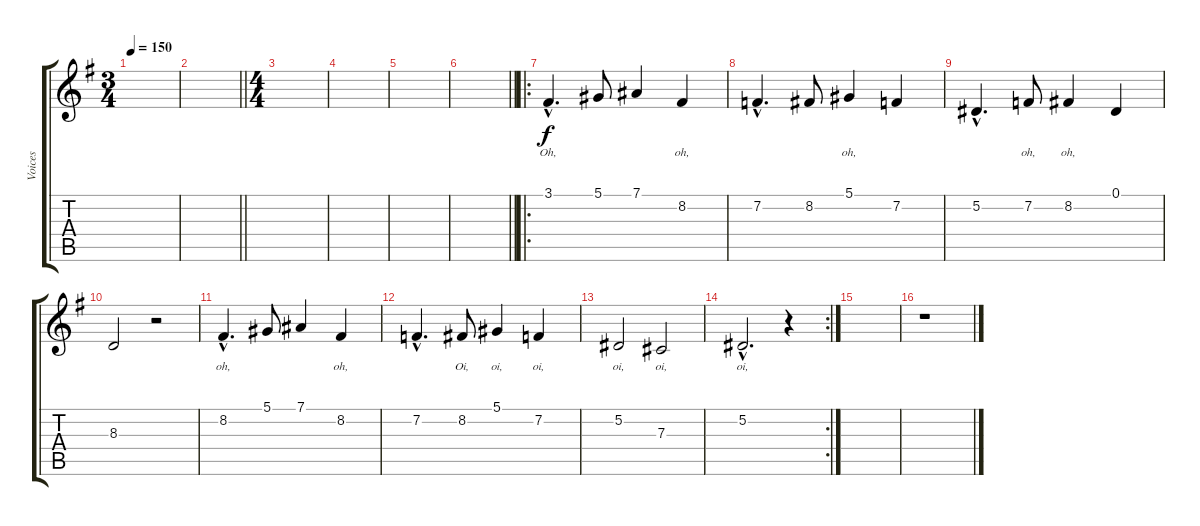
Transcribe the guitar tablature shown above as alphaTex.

\track ("Voices" "Voices") {instrument piccolo}
\staff {score tabs}
\tuning (Eb4 Bb3 Gb3 Db3 Ab2 Eb2) {hide}
\ts (3 4)
\tempo 150
\clef g2
\ks g
|
\barLineRight lightlight
|
\ts (4 4)
|
|
|
\barLineRight lightlight
|
\ro
3.1{hac}.4{d lyrics (0 "Oh,") lyrics (1 "") lyrics (2 "") lyrics (3 "") lyrics (4 "")} 5.1.8{lyrics (0 "") lyrics (1 "") lyrics (2 "") lyrics (3 "") lyrics (4 "")} 7.1.4{lyrics (0 "") lyrics (1 "") lyrics (2 "") lyrics (3 "") lyrics (4 "")} 8.2.4{lyrics (0 "oh,") lyrics (1 "") lyrics (2 "") lyrics (3 "") lyrics (4 "")} |
7.2{hac}.4{d lyrics (0 "") lyrics (1 "") lyrics (2 "") lyrics (3 "") lyrics (4 "")} 8.2.8{lyrics (0 "") lyrics (1 "") lyrics (2 "") lyrics (3 "") lyrics (4 "")} 5.1.4{lyrics (0 "oh,") lyrics (1 "") lyrics (2 "") lyrics (3 "") lyrics (4 "")} 7.2.4{lyrics (0 "") lyrics (1 "") lyrics (2 "") lyrics (3 "") lyrics (4 "")} |
5.2{hac}.4{d lyrics (0 "") lyrics (1 "") lyrics (2 "") lyrics (3 "") lyrics (4 "")} 7.2.8{lyrics (0 "oh,") lyrics (1 "") lyrics (2 "") lyrics (3 "") lyrics (4 "")} 8.2.4{lyrics (0 "oh,") lyrics (1 "") lyrics (2 "") lyrics (3 "") lyrics (4 "")} 0.1.4{lyrics (0 "") lyrics (1 "") lyrics (2 "") lyrics (3 "") lyrics (4 "")} |
8.3.2{lyrics (0 "") lyrics (1 "") lyrics (2 "") lyrics (3 "") lyrics (4 "")} r.2 |
8.2{hac}.4{d lyrics (0 "oh,") lyrics (1 "") lyrics (2 "") lyrics (3 "") lyrics (4 "")} 5.1.8{lyrics (0 "") lyrics (1 "") lyrics (2 "") lyrics (3 "") lyrics (4 "")} 7.1.4{lyrics (0 "") lyrics (1 "") lyrics (2 "") lyrics (3 "") lyrics (4 "")} 8.2.4{lyrics (0 "oh,") lyrics (1 "") lyrics (2 "") lyrics (3 "") lyrics (4 "")} |
7.2{hac}.4{d lyrics (0 "") lyrics (1 "") lyrics (2 "") lyrics (3 "") lyrics (4 "")} 8.2.8{lyrics (0 "Oi,") lyrics (1 "") lyrics (2 "") lyrics (3 "") lyrics (4 "")} 5.1.4{lyrics (0 "oi,") lyrics (1 "") lyrics (2 "") lyrics (3 "") lyrics (4 "")} 7.2.4{lyrics (0 "oi,") lyrics (1 "") lyrics (2 "") lyrics (3 "") lyrics (4 "")} |
5.2.2{lyrics (0 "oi,") lyrics (1 "") lyrics (2 "") lyrics (3 "") lyrics (4 "")} 7.3.2{lyrics (0 "oi,") lyrics (1 "") lyrics (2 "") lyrics (3 "") lyrics (4 "")} |
\rc 2
5.2{hac}.2{d lyrics (0 "oi,") lyrics (1 "") lyrics (2 "") lyrics (3 "") lyrics (4 "")} r.4 |
|
r.1
